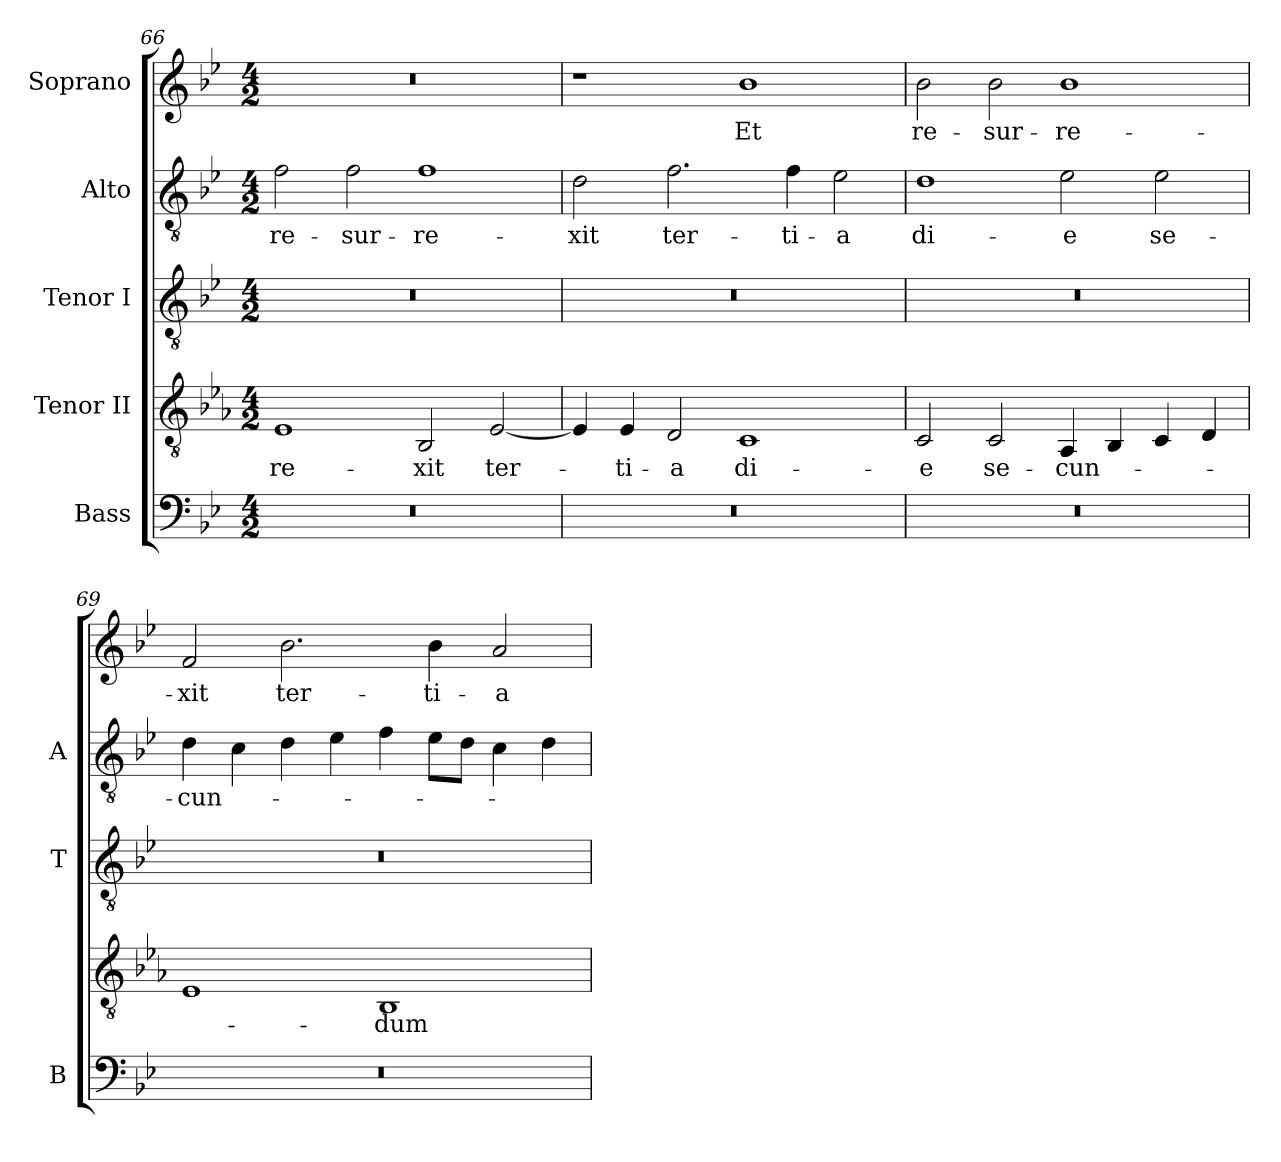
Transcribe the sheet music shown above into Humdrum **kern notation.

**kern	**kern	**text	**kern	**kern	**text	**kern	**text
*part5	*part4	*part4	*part3	*part2	*part2	*part1	*part1
*staff5	*staff4	*staff4	*staff3	*staff2	*staff2	*staff1	*staff1
*I"Bass	*I"Tenor II	*	*I"Tenor I	*I"Alto	*	*I"Soprano	*
*I'B	*	*	*I'T	*I'A	*	*	*
*clefF4	*clefGv2	*	*clefGv2	*clefGv2	*	*clefG2	*
*	*ITrd-4c-7	*	*	*	*	*	*
*k[b-e-]	*k[b-e-]	*	*k[b-e-]	*k[b-e-]	*	*k[b-e-]	*
*B-:	*B-:	*	*B-:	*B-:	*	*B-:	*
*M4/2	*M4/2	*	*M4/2	*M4/2	*	*M4/2	*
=66	=66	=66	=66	=66	=66	=66	=66
!LO:N:vis=1	!	!	!	!	!	!	!
!	!	!LO:LY:b:color=#000000	!LO:N:vis=1	!	!	!	!
!	!	!	!	!	!LO:LY:b:color=#000000	!LO:N:vis=1	!
0r	1B-i	-re-	0r	2fi\	re-	0r	.
!	!	!	!	!	!LO:LY:b:color=#000000	!	!
.	.	.	.	2fi\	-sur-	.	.
!	!	!LO:LY:b:color=#000000	!	!	!	!	!
!	!	!	!	!	!LO:LY:b:color=#000000	!	!
.	2Fi/	-xit	.	1fi	-re-	.	.
!	!	!LO:LY:b:color=#000000	!	!	!	!	!
.	[<2B-i/	ter-	.	.	.	.	.
=67	=67	=67	=67	=67	=67	=67	=67
!LO:N:vis=1	!	!	!LO:N:vis=1	!	!	!	!
!	!	!	!	!	!LO:LY:b:color=#000000	!	!
0r	4B-i/]	.	0r	2di\	-xit	1r	.
!	!	!LO:LY:b:color=#000000	!	!	!	!	!
.	4B-i/	-ti-	.	.	.	.	.
!	!	!LO:LY:b:color=#000000	!	!	!	!	!
!	!	!	!	!	!LO:LY:b:color=#000000	!	!
.	2Ai/	-a	.	2.fi\	ter-	.	.
!	!	!LO:LY:b:color=#000000	!	!	!	!	!
!	!	!	!	!	!	!	!LO:LY:b:color=#000000
.	1Gi	di-	.	.	.	1b-i	Et
!	!	!	!	!	!LO:LY:b:color=#000000	!	!
.	.	.	.	4fi\	-ti-	.	.
!	!	!	!	!	!LO:LY:b:color=#000000	!	!
.	.	.	.	2e-i\	-a	.	.
=68	=68	=68	=68	=68	=68	=68	=68
!LO:N:vis=1	!	!	!	!	!	!	!
!	!	!LO:LY:b:color=#000000	!LO:N:vis=1	!	!	!	!
!	!	!	!	!	!LO:LY:b:color=#000000	!	!
!	!	!	!	!	!	!	!LO:LY:b:color=#000000
0r	2Gi/	-e	0r	1di	di-	2b-i\	re-
!	!	!LO:LY:b:color=#000000	!	!	!	!	!
!	!	!	!	!	!	!	!LO:LY:b:color=#000000
.	2Gi/	se-	.	.	.	2b-i\	-sur-
!	!	!LO:LY:b:color=#000000	!	!	!	!	!
!	!	!	!	!	!LO:LY:b:color=#000000	!	!
!	!	!	!	!	!	!	!LO:LY:b:color=#000000
.	4E-i/	-cun-	.	2e-i\	-e	1b-i	-re-
.	4Fi/	.	.	.	.	.	.
!	!	!	!	!	!LO:LY:b:color=#000000	!	!
.	4Gi/	.	.	2e-i\	se-	.	.
.	4Ai/	.	.	.	.	.	.
=69	=69	=69	=69	=69	=69	=69	=69
!LO:N:vis=1	!	!	!LO:N:vis=1	!	!	!	!
!	!	!	!	!	!LO:LY:b:color=#000000	!	!
!	!	!	!	!	!	!	!LO:LY:b:color=#000000
0r	1B-i	.	0r	4di\	-cun-	2fi/	-xit
.	.	.	.	4ci\	.	.	.
!	!	!	!	!	!	!	!LO:LY:b:color=#000000
.	.	.	.	4di\	.	2.b-i\	ter-
.	.	.	.	4e-i\	.	.	.
!	!	!LO:LY:b:color=#000000	!	!	!	!	!
.	1Fi	-dum	.	4fi\	.	.	.
!	!	!	!	!	!	!	!LO:LY:b:color=#000000
.	.	.	.	8e-i\L	.	4b-i\	-ti-
.	.	.	.	8di\J	.	.	.
!	!	!	!	!	!	!	!LO:LY:b:color=#000000
.	.	.	.	4ci\	.	2ai/	-a
.	.	.	.	4di\	.	.	.
=	=	=	=	=	=	=	=
*-	*-	*-	*-	*-	*-	*-	*-
